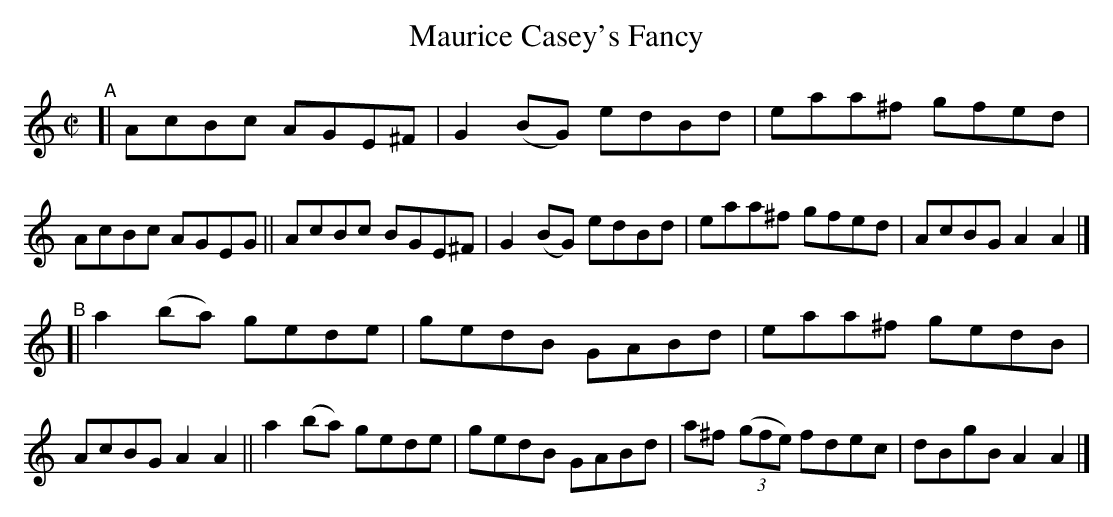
X:1
T: Maurice Casey's Fancy
M: C|
L: 1/8
K: Am
"^A"\
[| AcBc AGE^F | G2(BG) edBd | eaa^f gfed | AcBc AGEG \
|| AcBc BGE^F | G2(BG) edBd | eaa^f gfed | AcBG A2A2 |]
"^B"\
[| a2(ba) gede | gedB GABd | eaa^f gedB | AcBG A2A2 \
|| a2(ba) gede | gedB GABd | a^f (3(gfe) fdec | dBgB  A2A2 |]
